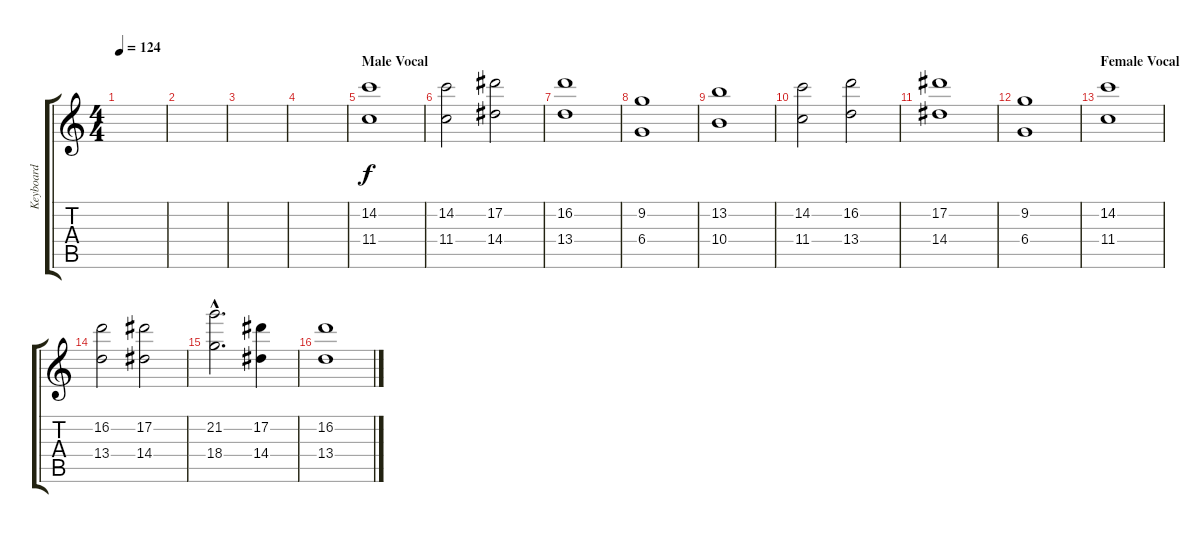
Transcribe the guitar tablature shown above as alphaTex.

\track ("Keyboard" "Keyboard") {instrument stringensemble1}
\staff {score tabs}
\tuning (Eb5 Bb4 Gb4 Db4 Ab3 Eb3) {hide}
\ts (4 4)
\tempo 124
\clef g2
\ks c
|
|
|
|
\section ("" "Male Vocal")
(14.2 11.4).1 |
(14.2 11.4).2 (17.2 14.4).2 |
(16.2 13.4).1 |
(9.2 6.4).1 |
(13.2 10.4).1 |
(14.2 11.4).2 (16.2 13.4).2 |
(17.2 14.4).1 |
(9.2 6.4).1 |
\section ("" "Female Vocal")
(14.2 11.4).1 |
(16.2 13.4).2 (17.2 14.4).2 |
(21.2{hac} 18.4{hac}).2{d} (17.2 14.4).4 |
(16.2 13.4).1
